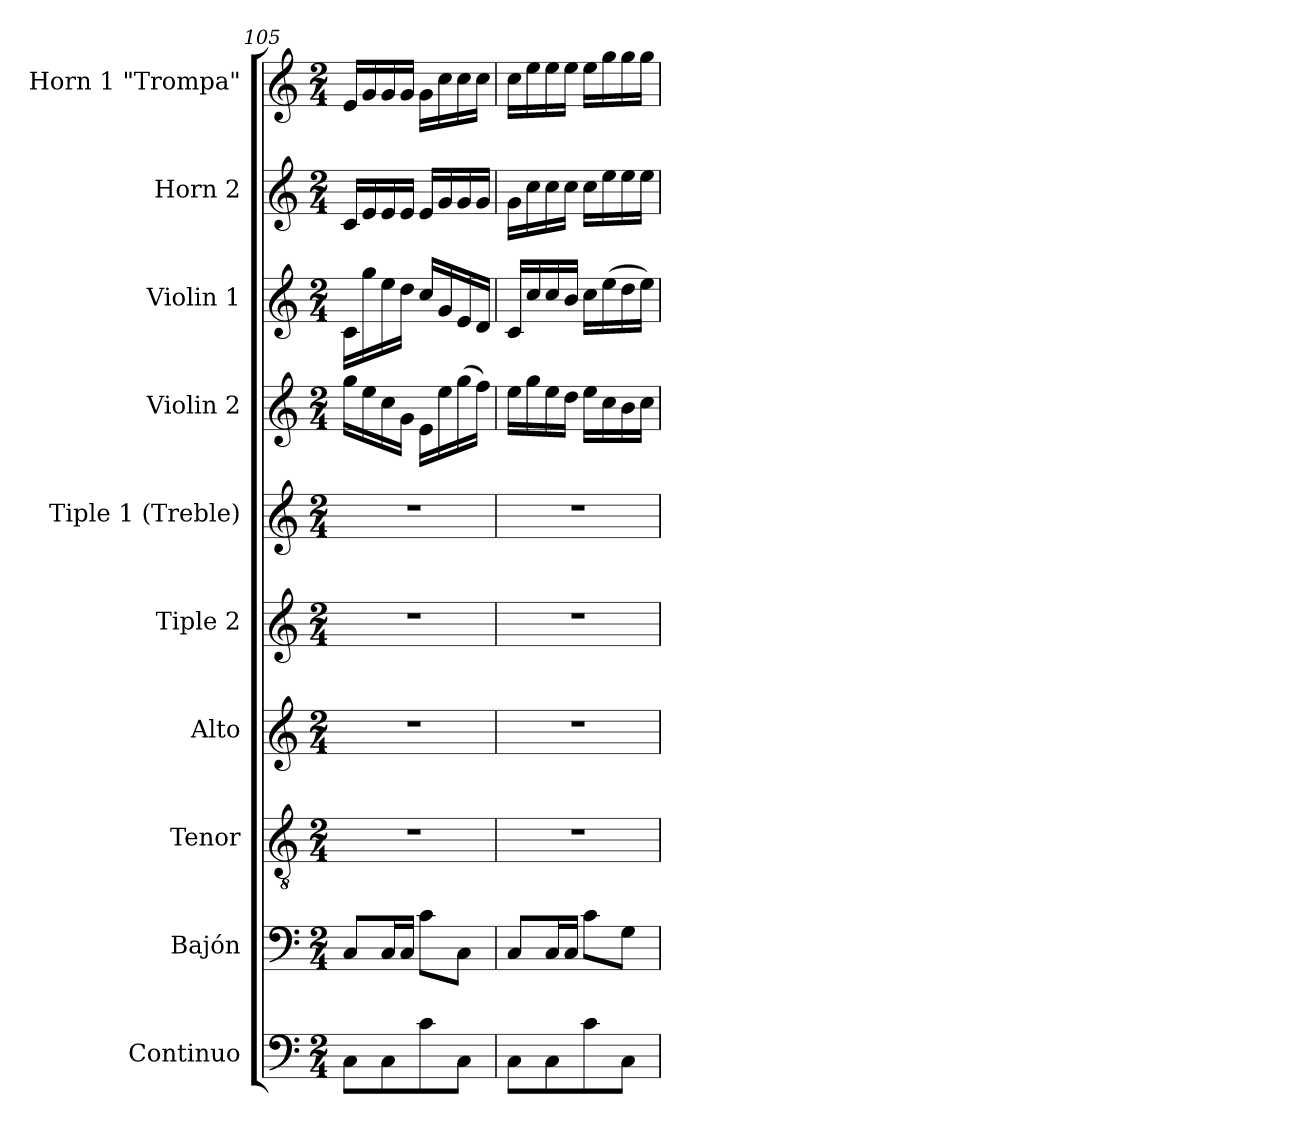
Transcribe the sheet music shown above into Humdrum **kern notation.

**kern	**kern	**kern	**kern	**kern	**kern	**kern	**kern	**kern	**kern
*part10	*part9	*part8	*part7	*part6	*part5	*part4	*part3	*part2	*part1
*staff10	*staff9	*staff8	*staff7	*staff6	*staff5	*staff4	*staff3	*staff2	*staff1
*I"Continuo	*I"Bajón	*I"Tenor	*I"Alto	*I"Tiple 2	*I"Tiple 1 (Treble)	*I"Violin 2	*I"Violin 1	*I"Horn 2	*I"Horn 1 "Trompa"
*I'Cont.	*	*I'T.	*I'A.	*	*	*I'Vln. 2	*I'Vln. 1	*I'Hn 1.	*I'Hn 1.
!!LO:LB:g=z
*clefF4	*clefF4	*clefGv2	*clefG2	*clefG2	*clefG2	*clefG2	*clefG2	*clefG2	*clefG2
*	*	*ITrd7c12	*	*	*	*	*	*ITrd7c12	*ITrd7c12
*k[]	*k[]	*k[]	*k[]	*k[]	*k[]	*k[]	*k[]	*k[]	*k[]
*C:	*C:	*C:	*C:	*C:	*C:	*C:	*C:	*C:	*C:
*M2/4	*M2/4	*M2/4	*M2/4	*M2/4	*M2/4	*M2/4	*M2/4	*M2/4	*M2/4
=105	=105	=105	=105	=105	=105	=105	=105	=105	=105
!	!	!LO:N:vis=1	!LO:N:vis=1	!LO:N:vis=1	!LO:N:vis=1	!	!	!	!
8Ci\L	8Ci/L	2r	2r	2r	2r	16ggi\LL	16ci\LL	16Ci/LL	16Ei/LL
.	.	.	.	.	.	16eei\	16ggi\	16Ei/	16Gi/
8Ci\	16Ci/L	.	.	.	.	16cci\	16eei\	16Ei/	16Gi/
.	16Ci/JJ	.	.	.	.	16gi\JJ	16ddi\JJ	16Ei/JJ	16Gi/JJ
8ci\	8ci\L	.	.	.	.	16ei\LL	16cci/LL	16Ei/LL	16Gi\LL
.	.	.	.	.	.	16eei\	16gi/	16Gi/	16ci\
8Ci\J	8Ci\J	.	.	.	.	(16ggi\	16ei/	16Gi/	16ci\
.	.	.	.	.	.	16ffi\JJ)	16di/JJ	16Gi/JJ	16ci\JJ
=106	=106	=106	=106	=106	=106	=106	=106	=106	=106
!	!	!LO:N:vis=1	!LO:N:vis=1	!LO:N:vis=1	!LO:N:vis=1	!	!	!	!
8Ci\L	8Ci/L	2r	2r	2r	2r	16eei\LL	16ci/LL	16Gi\LL	16ci\LL
.	.	.	.	.	.	16ggi\	16cci/	16ci\	16ei\
8Ci\	16Ci/L	.	.	.	.	16eei\	16cci/	16ci\	16ei\
.	16Ci/JJ	.	.	.	.	16ddi\JJ	16bi/JJ	16ci\JJ	16ei\JJ
8ci\	8ci\L	.	.	.	.	16eei\LL	16cci\LL	16ci\LL	16ei\LL
.	.	.	.	.	.	16cci\	(16eei\	16ei\	16gi\
8Ci\J	8Gi\J	.	.	.	.	16bi\	16ddi\	16ei\	16gi\
.	.	.	.	.	.	16cci\JJ	16eei\JJ)	16ei\JJ	16gi\JJ
=	=	=	=	=	=	=	=	=	=
*-	*-	*-	*-	*-	*-	*-	*-	*-	*-
